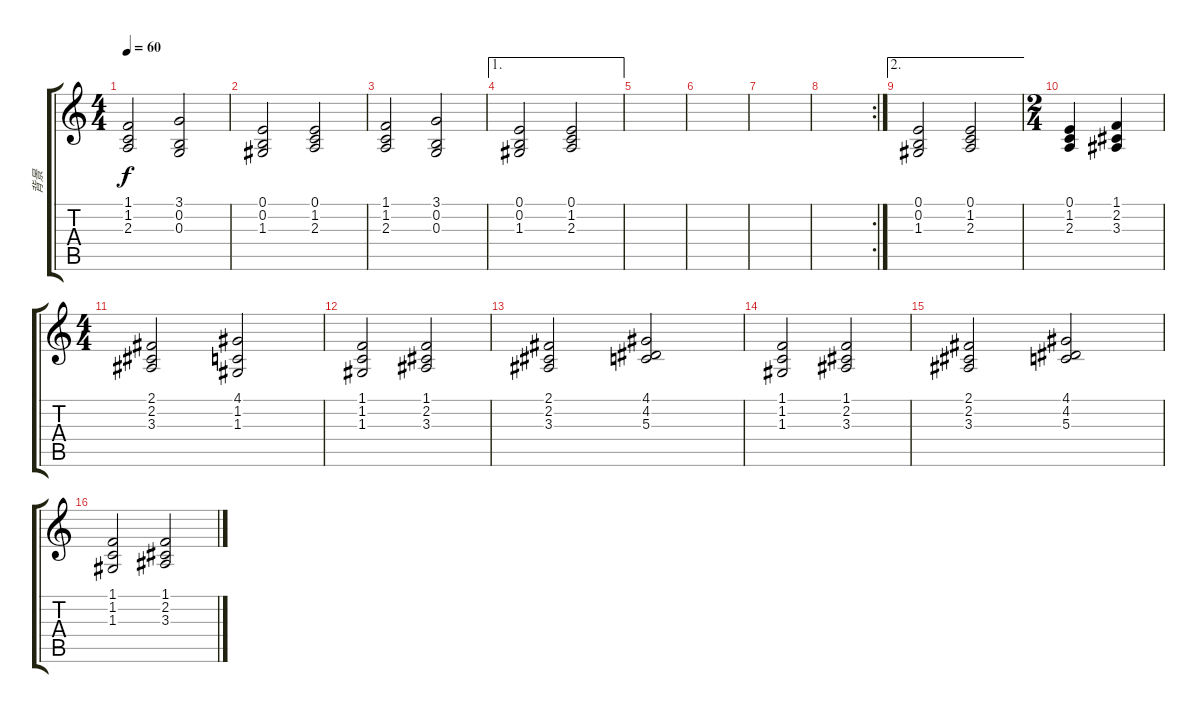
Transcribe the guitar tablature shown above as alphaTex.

\track ("背景" "背景") {instrument stringensemble2}
\staff {score tabs}
\tuning (E4 B3 G3 D3 A2 E2) {hide}
\ts (4 4)
\tempo 60
\clef g2
\ks c
(1.1 1.2 2.3).2{dy f} (3.1 0.2 0.3).2 |
(0.1 0.2 1.3).2 (0.1 1.2 2.3).2 |
(1.1 1.2 2.3).2 (3.1 0.2 0.3).2 |
\ae 1
(0.1 0.2 1.3).2 (0.1 1.2 2.3).2 |
|
|
|
\rc 2
|
\ae 2
(0.1 0.2 1.3).2 (0.1 1.2 2.3).2 |
\ts (2 4)
(0.1 1.2 2.3).4 (1.1 2.2 3.3).4 |
\ts (4 4)
(2.1 2.2 3.3).2 (4.1 1.2 1.3).2 |
(1.1 1.2 1.3).2 (1.1 2.2 3.3).2 |
(2.1 2.2 3.3).2 (4.1 4.2 5.3).2 |
(1.1 1.2 1.3).2 (1.1 2.2 3.3).2 |
(2.1 2.2 3.3).2 (4.1 4.2 5.3).2 |
(1.1 1.2 1.3).2 (1.1 2.2 3.3).2
